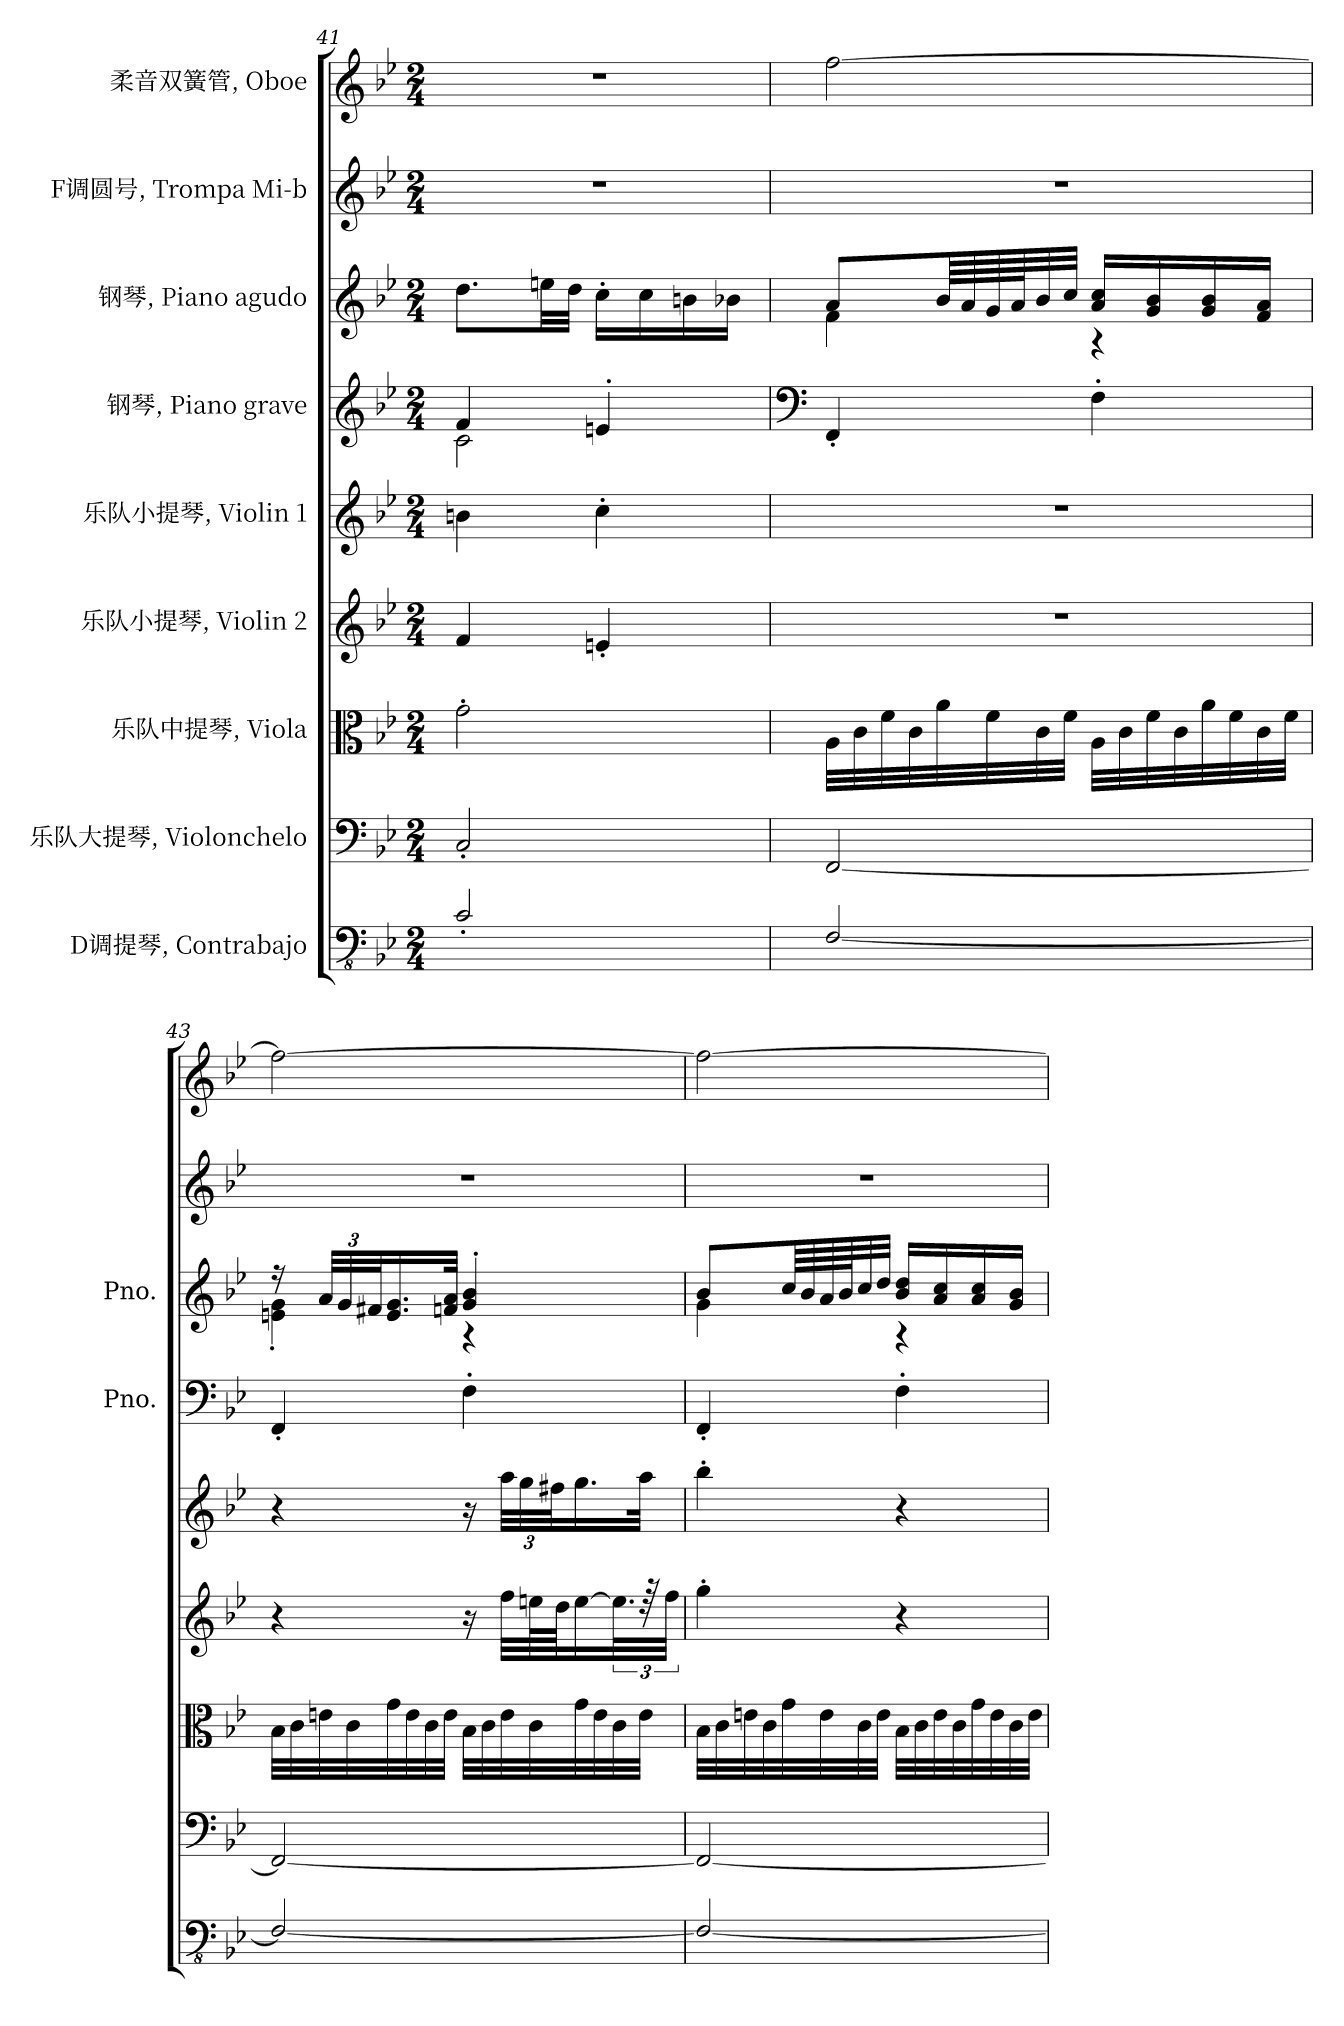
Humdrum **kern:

**kern	**kern	**kern	**kern	**kern	**kern	**kern	**kern	**kern
*part9	*part8	*part7	*part6	*part5	*part4	*part3	*part2	*part1
*staff9	*staff8	*staff7	*staff6	*staff5	*staff4	*staff3	*staff2	*staff1
*I"D调提琴, Contrabajo	*I"乐队大提琴, Violonchelo	*I"乐队中提琴, Viola	*I"乐队小提琴, Violin 2	*I"乐队小提琴, Violin 1	*I"钢琴, Piano grave	*I"钢琴, Piano agudo	*I"F调圆号, Trompa Mi-b	*I"柔音双簧管, Oboe
*	*	*	*	*	*I'Pno.	*I'Pno.	*	*
!!LO:PB:g=z
*clefFv4	*clefF4	*clefC3	*clefG2	*clefG2	*clefG2	*clefG2	*clefG2	*clefG2
*ITrd7c12	*	*	*	*	*	*	*ITrd4c7	*ITrd2c3
*k[b-e-]	*k[b-e-]	*k[b-e-]	*k[b-e-]	*k[b-e-]	*k[b-e-]	*k[b-e-]	*k[b-e-a-]	*k[f#]
*M2/4	*M2/4	*M2/4	*M2/4	*M2/4	*M2/4	*M2/4	*M2/4	*M2/4
=41	=41	=41	=41	=41	=41	=41	=41	=41
*	*	*	*	*	*^	*	*	*
2CC'/	2C'/	2g'\	4f/	4bn\	4f/	2c\	8.dd\L	2r	2r
.	.	.	.	.	.	.	32een\LL	.	.
.	.	.	.	.	.	.	32dd\JJJ	.	.
.	.	.	4en'/	4cc'\	4en'/	.	16cc'\LL	.	.
.	.	.	.	.	.	.	16cc\	.	.
.	.	.	.	.	.	.	16bn\	.	.
.	.	.	.	.	.	.	16b-X\JJ	.	.
*	*	*	*	*	*v	*v	*	*	*
=42	=42	=42	=42	=42	=42	=42	=42	=42
*	*	*	*	*	*clefF4	*	*	*
*	*	*	*	*	*	*^	*	*
[2FFF/	[2FF/	32A\LLL	2r	2r	4FF'/	8a/L	4f\	2r	[2dd\
.	.	32c\	.	.	.	.	.	.	.
.	.	32f\	.	.	.	.	.	.	.
.	.	32c\	.	.	.	.	.	.	.
.	.	32a\	.	.	.	64b-/LLL	.	.	.
.	.	.	.	.	.	64a/	.	.	.
.	.	32f\	.	.	.	64g/	.	.	.
.	.	.	.	.	.	64a/J	.	.	.
.	.	32c\	.	.	.	32b-/	.	.	.
.	.	32f\JJJ	.	.	.	32cc/JJJ	.	.	.
.	.	32A\LLL	.	.	4F'\	16a/ 16cc/LL	4r	.	.
.	.	32c\	.	.	.	.	.	.	.
.	.	32f\	.	.	.	16g/ 16b-/	.	.	.
.	.	32c\	.	.	.	.	.	.	.
.	.	32a\	.	.	.	16g/ 16b-/	.	.	.
.	.	32f\	.	.	.	.	.	.	.
.	.	32c\	.	.	.	16f/ 16a/JJ	.	.	.
.	.	32f\JJJ	.	.	.	.	.	.	.
!!LO:PB:g=z
=43	=43	=43	=43	=43	=43	=43	=43	=43	=43
2FFF/_	2FF/_	32B-\LLL	4r	4r	4FF'/	16r	4en\' 4g\'	2r	2dd\_
.	.	32c\	.	.	.	.	.	.	.
*	*	*	*	*	*	*Xbrackettup	*	*	*
.	.	32en\	.	.	.	48a/LLL	.	.	.
.	.	.	.	.	.	48g/	.	.	.
.	.	32c\	.	.	.	.	.	.	.
.	.	.	.	.	.	48f#X/J	.	.	.
.	.	32g\	.	.	.	16.e/ 16.g/	.	.	.
.	.	32e\	.	.	.	.	.	.	.
.	.	32c\	.	.	.	.	.	.	.
.	.	32e\JJJ	.	.	.	32fn/ 32a/JJk	.	.	.
.	.	32B-\LLL	16r	16r	4F'\	4g/' 4b-/'	4r	.	.
.	.	32c\	.	.	.	.	.	.	.
*	*	*	*	*Xbrackettup	*	*	*	*	*
.	.	32e\	32ff\LLL	48aa\LLL	.	.	.	.	.
.	.	.	.	48gg\	.	.	.	.	.
.	.	32c\	64een\L	.	.	.	.	.	.
.	.	.	.	48ff#X\J	.	.	.	.	.
.	.	.	64dd\JJ	.	.	.	.	.	.
.	.	32g\	[16ee\	16.gg\	.	.	.	.	.
.	.	32e\	.	.	.	.	.	.	.
.	.	32c\	48.ee\JJk]	.	.	.	.	.	.
.	.	32e\JJJ	96r	32aa\JJk	.	.	.	.	.
.	.	.	48ff\	.	.	.	.	.	.
=44	=44	=44	=44	=44	=44	=44	=44	=44	=44
2FFF/_	2FF/_	32B-\LLL	4gg'\	4bb-'\	4FF'/	8b-/L	4g\	2r	2dd\_
.	.	32c\	.	.	.	.	.	.	.
.	.	32en\	.	.	.	.	.	.	.
.	.	32c\	.	.	.	.	.	.	.
.	.	32g\	.	.	.	64cc/LLL	.	.	.
.	.	.	.	.	.	64b-/	.	.	.
.	.	32e\	.	.	.	64a/	.	.	.
.	.	.	.	.	.	64b-/J	.	.	.
.	.	32c\	.	.	.	32cc/	.	.	.
.	.	32e\JJJ	.	.	.	32dd/JJJ	.	.	.
.	.	32B-\LLL	4r	4r	4F'\	16b-/ 16dd/LL	4r	.	.
.	.	32c\	.	.	.	.	.	.	.
.	.	32e\	.	.	.	16a/ 16cc/	.	.	.
.	.	32c\	.	.	.	.	.	.	.
.	.	32g\	.	.	.	16a/ 16cc/	.	.	.
.	.	32e\	.	.	.	.	.	.	.
.	.	32c\	.	.	.	16g/ 16b-/JJ	.	.	.
.	.	32e\JJJ	.	.	.	.	.	.	.
*	*	*	*	*	*	*v	*v	*	*
=	=	=	=	=	=	=	=	=
*-	*-	*-	*-	*-	*-	*-	*-	*-
